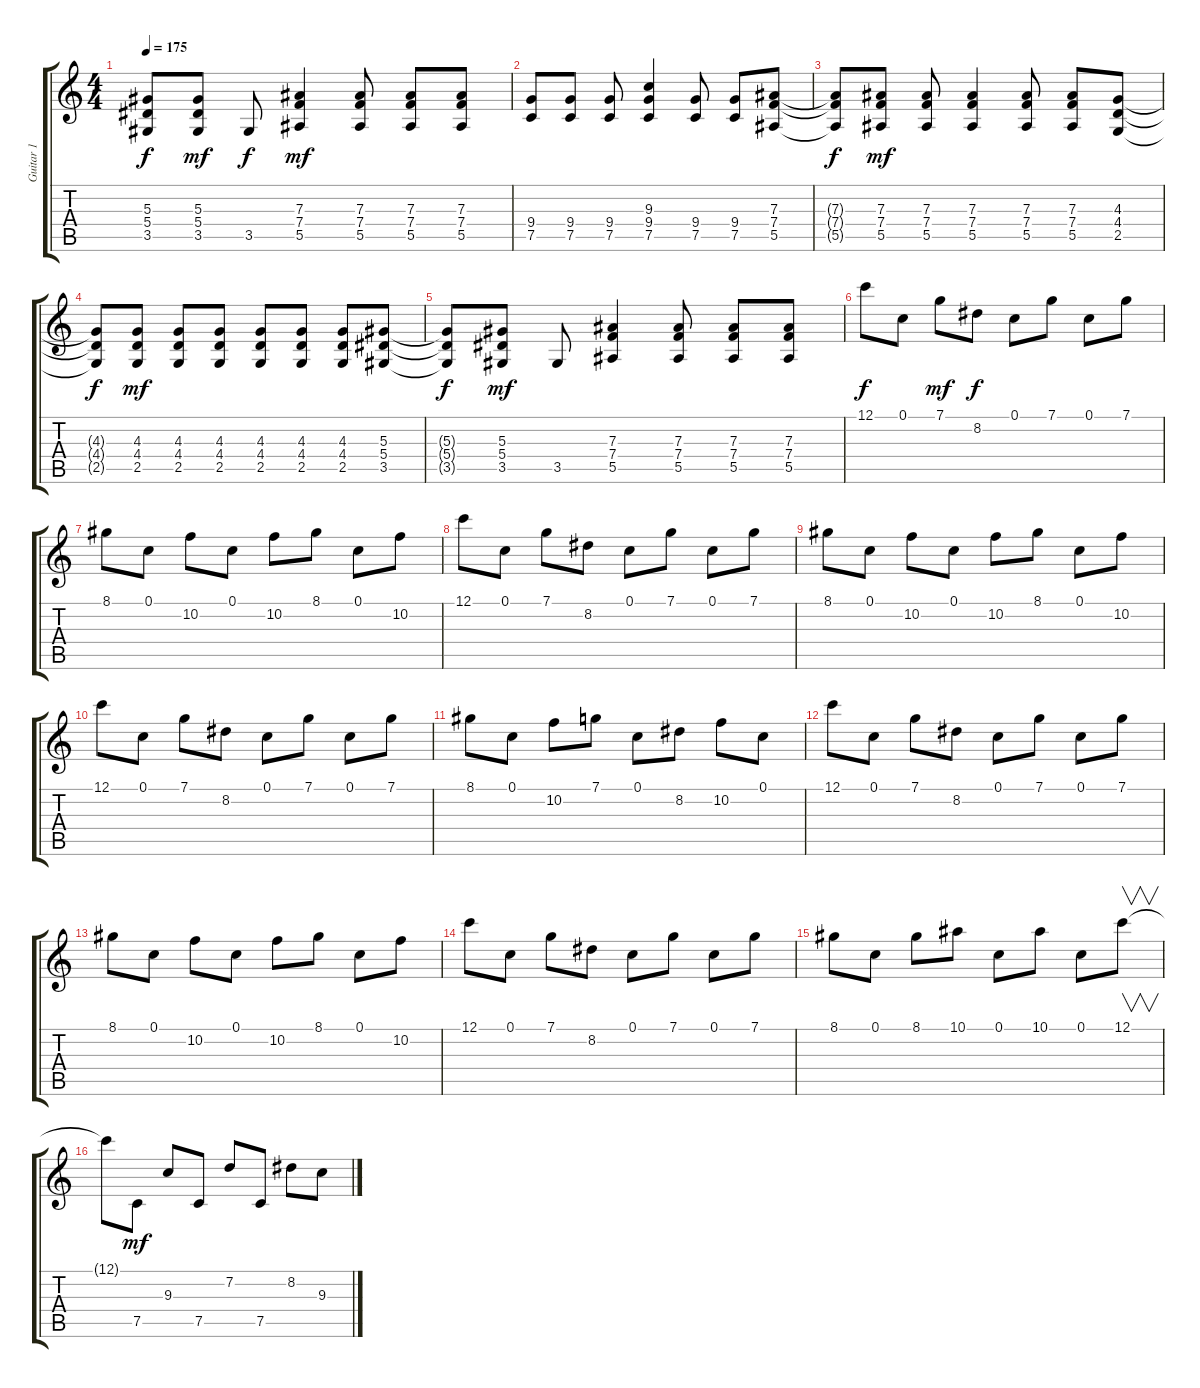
\track ("Guitar 1" "Guitar 1") {instrument distortionguitar}
\staff {score tabs}
\tuning (C4 G3 Eb3 Bb2 F2 C2) {hide}
\ts (4 4)
\tempo 175
\clef g2
\ks c
(5.3{t} 5.4{t} 3.5{t}).8{dy f} (5.3 5.4 3.5).8{dy mf} 3.5.8{dy f} (7.3 7.4 5.5).4{dy mf} (7.3 7.4 5.5).8 (7.3 7.4 5.5).8 (7.3 7.4 5.5).8 |
(9.4 7.5).8 (9.4 7.5).8 (9.4 7.5).8 (9.3 9.4 7.5).4 (9.4 7.5).8 (9.4 7.5).8 (7.3 7.4 5.5).8 |
(7.3{t} 7.4{t} 5.5{t}).8{dy f} (7.3 7.4 5.5).8{dy mf} (7.3 7.4 5.5).8 (7.3 7.4 5.5).4 (7.3 7.4 5.5).8 (7.3 7.4 5.5).8 (4.3 4.4 2.5).8 |
(4.3{t} 4.4{t} 2.5{t}).8{dy f} (4.3 4.4 2.5).8{dy mf} (4.3 4.4 2.5).8 (4.3 4.4 2.5).8 (4.3 4.4 2.5).8 (4.3 4.4 2.5).8 (4.3 4.4 2.5).8 (5.3 5.4 3.5).8 |
(5.3{t} 5.4{t} 3.5{t}).8{dy f} (5.3 5.4 3.5).8{dy mf} 3.5.8 (7.3 7.4 5.5).4 (7.3 7.4 5.5).8 (7.3 7.4 5.5).8 (7.3 7.4 5.5).8 |
12.1.8{dy f} 0.1.8 7.1.8{dy mf} 8.2.8{dy f} 0.1.8 7.1.8 0.1.8 7.1.8 |
8.1.8 0.1.8 10.2.8 0.1.8 10.2.8 8.1.8 0.1.8 10.2.8 |
12.1.8 0.1.8 7.1.8 8.2.8 0.1.8 7.1.8 0.1.8 7.1.8 |
8.1.8 0.1.8 10.2.8 0.1.8 10.2.8 8.1.8 0.1.8 10.2.8 |
12.1.8 0.1.8 7.1.8 8.2.8 0.1.8 7.1.8 0.1.8 7.1.8 |
8.1.8 0.1.8 10.2.8 7.1.8 0.1.8 8.2.8 10.2.8 0.1.8 |
12.1.8 0.1.8 7.1.8 8.2.8 0.1.8 7.1.8 0.1.8 7.1.8 |
8.1.8 0.1.8 10.2.8 0.1.8 10.2.8 8.1.8 0.1.8 10.2.8 |
12.1.8 0.1.8 7.1.8 8.2.8 0.1.8 7.1.8 0.1.8 7.1.8 |
8.1.8 0.1.8 8.1.8 10.1.8 0.1.8 10.1.8 0.1.8 12.1.8{v} |
12.1{t}.8 7.5.8{dy mf} 9.3.8 7.5.8 7.2.8 7.5.8 8.2.8 9.3.8
